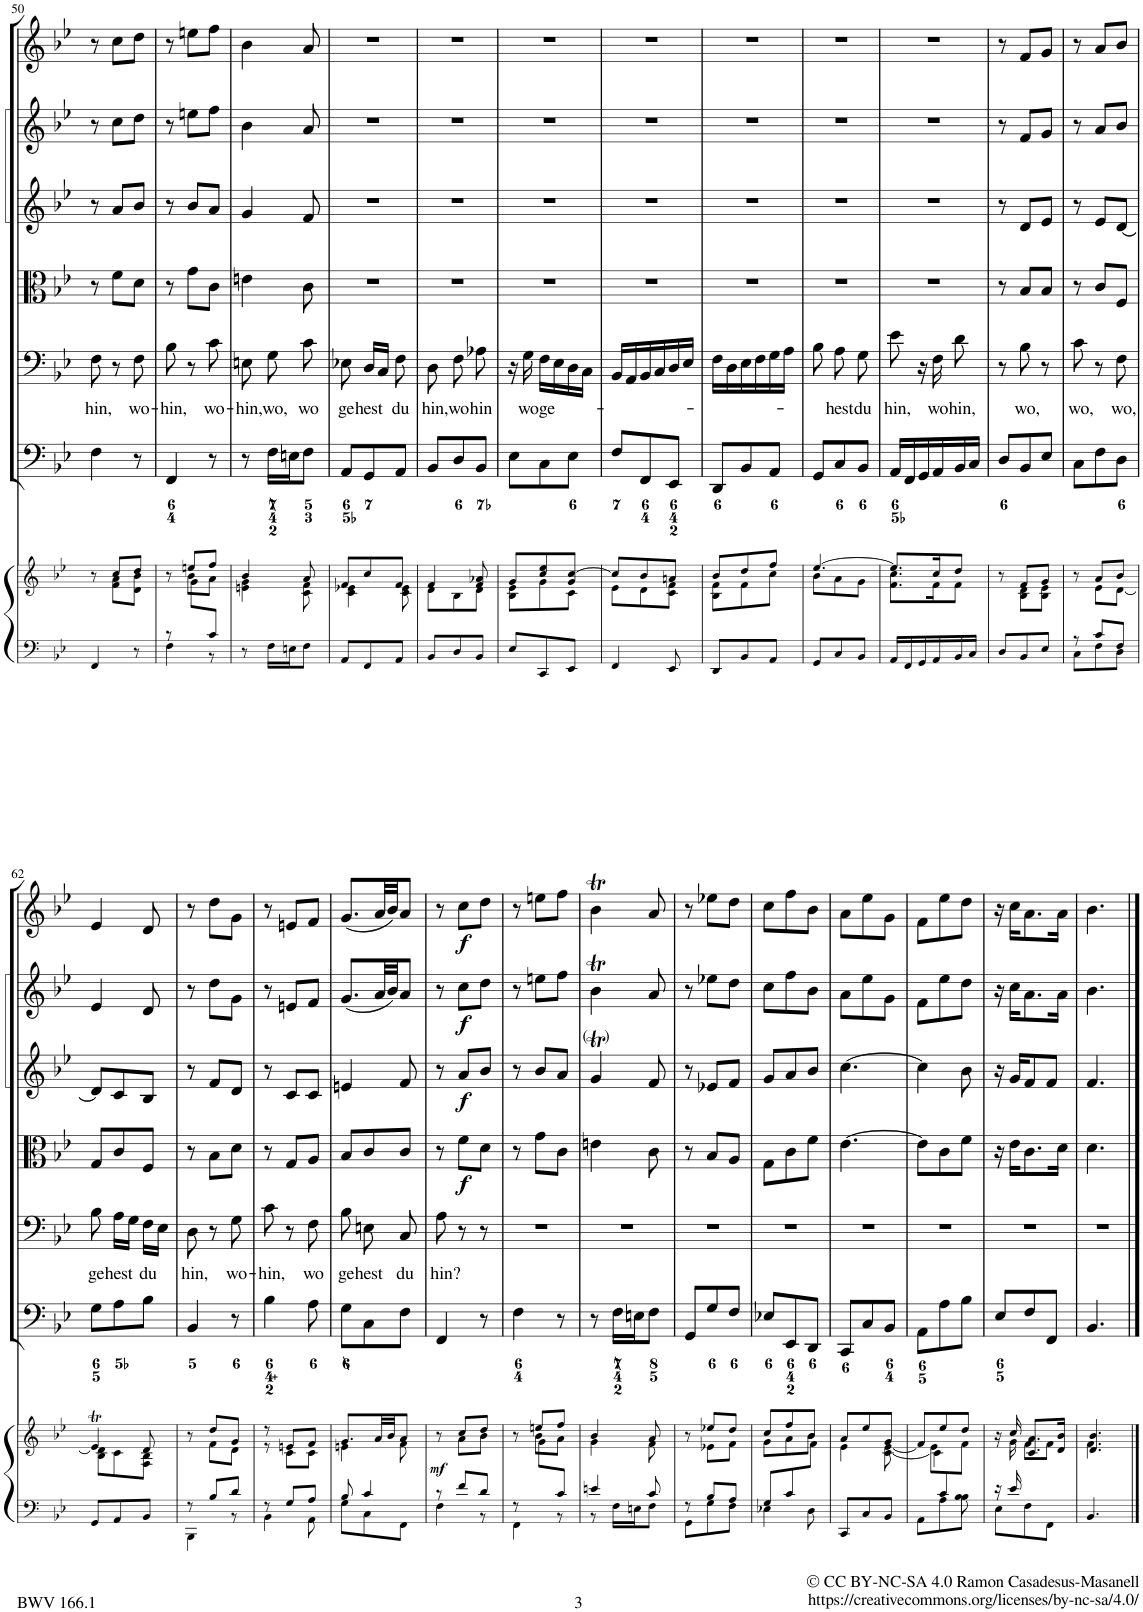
**kern	**kern	**dynam	**kern	**kern	**text	**kern	**dynam	**kern	**dynam	**kern	**dynam	**kern	**dynam
*part7	*part7	*part7	*part6	*part5	*part5	*part4	*part4	*part3	*part3	*part2	*part2	*part1	*part1
*staff8	*staff7	*staff7/8	*staff6	*staff5	*staff5	*staff4	*staff4	*staff3	*staff3	*staff2	*staff2	*staff1	*staff1
*I"Piano reduction	*	*	*I"Continuo	*I"Basso	*	*I"Viola	*	*I"Violino II	*	*I"Violino I	*	*I"Oboe	*
*I'Pno	*	*	*	*	*	*	*	*	*	*	*	*I'Ob	*
!!LO:PB:g=z
*clefF4	*clefG2	*	*clefF4	*clefF4	*	*clefC3	*	*clefG2	*	*clefG2	*	*clefG2	*
*k[b-e-]	*k[b-e-]	*	*k[b-e-]	*k[b-e-]	*	*k[b-e-]	*	*k[b-e-]	*	*k[b-e-]	*	*k[b-e-]	*
*M3/8	*M3/8	*	*M3/8	*M3/8	*	*M3/8	*	*M3/8	*	*M3/8	*	*M3/8	*
=50	=50	=50	=50	=50	=50	=50	=50	=50	=50	=50	=50	=50	=50
*	*^	*	*	*	*	*	*	*	*	*	*	*	*
!	!	!	!	!	!	!LO:LY:b	!	!	!	!	!	!	!	!
4FF/	8r	8ryy	.	4F\	8F\	hin,	8r	.	8r	.	8r	.	8r	.
.	8cc/L	8f\ 8a\L	.	.	8r	.	8f\L	.	8a/L	.	8cc\L	.	8cc\L	.
!	!	!	!	!	!	!LO:LY:b	!	!	!	!	!	!	!	!
8r	8dd/J	8d\ 8b-\J	.	8r	8F\	wo-	8d\J	.	8b-/J	.	8dd\J	.	8dd\J	.
=51	=51	=51	=51	=51	=51	=51	=51	=51	=51	=51	=51	=51	=51	=51
*^	*	*^	*	*	*	*	*	*	*	*	*	*	*	*
!	!	!	!	!	!	!	!	!LO:LY:b	!	!	!	!	!	!	!	!
8r	4F\	8r	8ryy	8ryy	.	4FF/	8B-\	-hin,	8r	.	8r	.	8r	.	8r	.
8ryy	.	8een/L	8b-\L	8g\L	.	.	8r	.	8g\L	.	8b-/L	.	8een\L	.	8een\L	.
!	!	!	!	!	!	!	!	!LO:LY:b	!	!	!	!	!	!	!	!
8c/J	8r	8ff/J	8a\J	8ryy	.	8r	8c\	wo-	8c\J	.	8a/J	.	8ff\J	.	8ff\J	.
=52	=52	=52	=52	=52	=52	=52	=52	=52	=52	=52	=52	=52	=52	=52	=52	=52
!	!	!	!	!	!	!	!	!LO:LY:b	!	!	!	!	!	!	!	!
*v	*v	*	*	*	*	*	*	*	*	*	*	*	*	*	*	*
*	*	*v	*v	*	*	*	*	*	*	*	*	*	*	*	*
8r	4b-/	4en\ 4g\	.	8r	8En\	-hin,	4en\	.	4g/	.	4b-\	.	4b-\	.
!	!	!	!	!	!	!LO:LY:b	!	!	!	!	!	!	!	!
16F\LL	.	.	.	16F\LL	8G\	wo,	.	.	.	.	.	.	.	.
16En\J	.	.	.	16En\J	.	.	.	.	.	.	.	.	.	.
!	!	!	!	!	!	!LO:LY:b	!	!	!	!	!	!	!	!
8F\J	8a/	8c\ 8f\	.	8F\J	8c\	wo	8c\	.	8f/	.	8a/	.	8a/	.
=53	=53	=53	=53	=53	=53	=53	=53	=53	=53	=53	=53	=53	=53	=53
!	!	!	!	!	!	!LO:LY:b	!	!	!	!	!	!	!	!
8AA/L	8f/L	4c\ 4e-X\	.	8AA/L	8E-X\	ge-	4.r	.	4.r	.	4.r	.	4.r	.
!	!	!	!	!	!	!LO:LY:b	!	!	!	!	!	!	!	!
8FF/	8cc/	.	.	8GG/	16D/LL	-hest	.	.	.	.	.	.	.	.
.	.	.	.	.	16C/JJ	.	.	.	.	.	.	.	.	.
!	!	!	!	!	!	!LO:LY:b	!	!	!	!	!	!	!	!
8AA/J	8f/J	8c\ 8e-\	.	8AA/J	8F\	du	.	.	.	.	.	.	.	.
=54	=54	=54	=54	=54	=54	=54	=54	=54	=54	=54	=54	=54	=54	=54
!	!	!	!	!	!	!LO:LY:b	!	!	!	!	!	!	!	!
8BB-/L	4f/	8d\L	.	8BB-/L	8D\	hin,	4.r	.	4.r	.	4.r	.	4.r	.
!	!	!	!	!	!	!LO:LY:b	!	!	!	!	!	!	!	!
8D/	.	8B-\	.	8D/	8F\	wo-	.	.	.	.	.	.	.	.
!	!	!	!	!	!	!LO:LY:b	!	!	!	!	!	!	!	!
8BB-/J	8f/ 8a-X/	8d\J	.	8BB-/J	8A-X\	-hin	.	.	.	.	.	.	.	.
=55	=55	=55	=55	=55	=55	=55	=55	=55	=55	=55	=55	=55	=55	=55
8E-/L	8g/L	8B-\ 8e-\L	.	8E-\L	16r	.	4.r	.	4.r	.	4.r	.	4.r	.
!	!	!	!	!	!	!LO:LY:b	!	!	!	!	!	!	!	!
.	.	.	.	.	16G\	wo	.	.	.	.	.	.	.	.
!	!	!	!	!	!	!LO:LY:b	!	!	!	!	!	!	!	!
8CC/	8cc/ 8ee-/	8g\	.	8C\	16F\LL	ge-	.	.	.	.	.	.	.	.
.	.	.	.	.	16E-\	.	.	.	.	.	.	.	.	.
8EE-/J	8g/ [8cc/J	8c\J	.	8E-\J	16D\	.	.	.	.	.	.	.	.	.
.	.	.	.	.	16C\JJ	.	.	.	.	.	.	.	.	.
=56	=56	=56	=56	=56	=56	=56	=56	=56	=56	=56	=56	=56	=56	=56
4FF/	8cc/L]	8e-\L	.	8F/L	16BB-/LL	.	4.r	.	4.r	.	4.r	.	4.r	.
.	.	.	.	.	16AA/	.	.	.	.	.	.	.	.	.
.	8b-/	8d\	.	8FF/	16BB-/	.	.	.	.	.	.	.	.	.
.	.	.	.	.	16C/	.	.	.	.	.	.	.	.	.
8EE-/	8an/J	8c\ 8f\J	.	8EE-/J	16D/	.	.	.	.	.	.	.	.	.
.	.	.	.	.	16E-/JJ	.	.	.	.	.	.	.	.	.
=57	=57	=57	=57	=57	=57	=57	=57	=57	=57	=57	=57	=57	=57	=57
8DD/L	8b-/L	8B-\ 8f\L	.	8DD/L	16F\LL	.	4.r	.	4.r	.	4.r	.	4.r	.
.	.	.	.	.	16D\	.	.	.	.	.	.	.	.	.
8BB-/	8dd/	8f\	.	8BB-/	16E-\	.	.	.	.	.	.	.	.	.
.	.	.	.	.	16F\	.	.	.	.	.	.	.	.	.
8AA/J	8ff/J	8cc\J	.	8AA/J	16G\	.	.	.	.	.	.	.	.	.
.	.	.	.	.	16A\JJ	.	.	.	.	.	.	.	.	.
=58	=58	=58	=58	=58	=58	=58	=58	=58	=58	=58	=58	=58	=58	=58
8GG/L	[4.ee-/	8b-\L	.	8GG/L	8B-\	.	4.r	.	4.r	.	4.r	.	4.r	.
!	!	!	!	!	!	!LO:LY:b	!	!	!	!	!	!	!	!
8C/	.	8a\	.	8C/	8A\	-hest	.	.	.	.	.	.	.	.
!	!	!	!	!	!	!LO:LY:b	!	!	!	!	!	!	!	!
8BB-/J	.	8g\J	.	8BB-/J	8G\	du	.	.	.	.	.	.	.	.
=59	=59	=59	=59	=59	=59	=59	=59	=59	=59	=59	=59	=59	=59	=59
!	!	!	!	!	!	!LO:LY:b	!	!	!	!	!	!	!	!
16AA/LL	8.ee-/L]	8.f\ 8.cc\L	.	16AA/LL	8e-\	hin,	4.r	.	4.r	.	4.r	.	4.r	.
16FF/	.	.	.	16FF/	.	.	.	.	.	.	.	.	.	.
16GG/	.	.	.	16GG/	16r	.	.	.	.	.	.	.	.	.
!	!	!	!	!	!	!LO:LY:b	!	!	!	!	!	!	!	!
16AA/	16cc/K	16f\K	.	16AA/	16F\	wo-	.	.	.	.	.	.	.	.
!	!	!	!	!	!	!LO:LY:b	!	!	!	!	!	!	!	!
16BB-/	8dd/J	8f\J	.	16BB-/	8d\	-hin,	.	.	.	.	.	.	.	.
16C/JJ	.	.	.	16C/JJ	.	.	.	.	.	.	.	.	.	.
=60	=60	=60	=60	=60	=60	=60	=60	=60	=60	=60	=60	=60	=60	=60
8D/L	8r	8ryy	.	8D/L	8r	.	8r	.	8r	.	8r	.	8r	.
!	!	!	!	!	!	!LO:LY:b	!	!	!	!	!	!	!	!
8BB-/	8f/L	8B-\ 8d\L	.	8BB-/	8B-\	wo,	8B-/L	.	8d/L	.	8f/L	.	8f/L	.
8E-/J	8g/J	8B-\ 8e-\J	.	8E-/J	8r	.	8B-/J	.	8e-/J	.	8g/J	.	8g/J	.
=61	=61	=61	=61	=61	=61	=61	=61	=61	=61	=61	=61	=61	=61	=61
*^	*	*	*	*	*	*	*	*	*	*	*	*	*	*
!	!	!	!	!	!	!	!LO:LY:b	!	!	!	!	!	!	!	!
8r	8C\L	8r	8ryy	.	8C\L	8c\	wo,	8r	.	8r	.	8r	.	8r	.
8c/L	8F\	8a/L	8e-\L	.	8F\	8r	.	8c/L	.	8e-/L	.	8a/L	.	8a/L	.
!	!	!	!	!	!	!	!LO:LY:b	!	!	!	!	!	!	!	!
8F/J	8D\J	8b-/J	[8d\J	.	8D\J	8F\	wo,	8F/J	.	[8d/J	.	8b-/J	.	8b-/J	.
!!LO:LB:g=z
=62	=62	=62	=62	=62	=62	=62	=62	=62	=62	=62	=62	=62	=62	=62	=62
!	!	!	!	!	!	!	!LO:LY:b	!	!	!	!	!	!	!	!
*v	*v	*	*	*	*	*	*	*	*	*	*	*	*	*	*
8GG/L	4e-T/	8B-\ 8d\]L	.	8G\L	8B-\	ge-	8G/L	.	8d/L]	.	4e-/	.	4e-/	.
!	!	!	!	!	!	!LO:LY:b	!	!	!	!	!	!	!	!
8AA/	.	8c\	.	8A\	16A\LL	-hest	8c/	.	8c/	.	.	.	.	.
.	.	.	.	.	16G\JJ	.	.	.	.	.	.	.	.	.
!	!	!	!	!	!	!LO:LY:b	!	!	!	!	!	!	!	!
8BB-/J	8d/	8F\ 8B-\J	.	8B-\J	16F\LL	du	8F/J	.	8B-/J	.	8d/	.	8d/	.
.	.	.	.	.	16E-\JJ	.	.	.	.	.	.	.	.	.
=63	=63	=63	=63	=63	=63	=63	=63	=63	=63	=63	=63	=63	=63	=63
*^	*	*	*	*	*	*	*	*	*	*	*	*	*	*
!	!	!	!	!	!	!	!LO:LY:b	!	!	!	!	!	!	!	!
8r	4BBB-\	8r	8ryy	.	4BB-/	8D\	hin,	8r	.	8r	.	8r	.	8r	.
8B-/L	.	8dd/L	8f\L	.	.	8r	.	8B-\L	.	8f/L	.	8dd\L	.	8dd\L	.
!	!	!	!	!	!	!	!LO:LY:b	!	!	!	!	!	!	!	!
8d/J	8r	8g/J	8d\J	.	8r	8G\	wo-	8d\J	.	8d/J	.	8g\J	.	8g\J	.
=64	=64	=64	=64	=64	=64	=64	=64	=64	=64	=64	=64	=64	=64	=64	=64
!	!	!	!	!	!	!	!LO:LY:b	!	!	!	!	!	!	!	!
8r	4BB-\	8r	8r	.	4B-\	8c\	-hin,	8r	.	8r	.	8r	.	8r	.
8G/L	.	8en/L	8c\L	.	.	8r	.	8G/L	.	8c/L	.	8en/L	.	8en/L	.
!	!	!	!	!	!	!	!LO:LY:b	!	!	!	!	!	!	!	!
8A/J	8AA\	8f/J	8c\J	.	8A\	8F\	wo	8A/J	.	8c/J	.	8f/J	.	8f/J	.
=65	=65	=65	=65	=65	=65	=65	=65	=65	=65	=65	=65	=65	=65	=65	=65
!	!	!	!	!	!	!	!LO:LY:b	!	!	!	!	!	!	!	!
8B-/	8G\L	8.g/L	4en\	.	8G\L	8B-\	ge-	8B-/L	.	4en/	.	(8.g/L	.	(8.g/L	.
!	!	!	!	!	!	!	!LO:LY:b	!	!	!	!	!	!	!	!
4c/	8C\	.	.	.	8C\	8En\	-hest	8c/	.	.	.	.	.	.	.
.	.	32a/LL	.	.	.	.	.	.	.	.	.	32a/LL	.	32a/LL	.
.	.	32b-/JJ	.	.	.	.	.	.	.	.	.	32b-/JJ)	.	32b-/JJ)	.
!	!	!	!	!	!	!	!LO:LY:b	!	!	!	!	!	!	!	!
.	8FF\J	8a/J	8f\	.	8F\J	8C/	du	8c/J	.	8f/	.	8a/J	.	8a/J	.
=66	=66	=66	=66	=66	=66	=66	=66	=66	=66	=66	=66	=66	=66	=66	=66
!	!	!	!	!LO:DY:b	!	!	!LO:LY:b	!	!	!	!	!	!	!	!
8r	4F\	8r	8ryy	mf	4FF/	8A\	hin?	8r	.	8r	.	8r	.	8r	.
!	!	!	!	!	!	!	!	!	!LO:DY:b	!	!LO:DY:b	!	!LO:DY:b	!	!LO:DY:b
8f/L	.	8cc/L	8a\L	.	.	8r	.	8f\L	f	8a/L	f	8cc\L	f	8cc\L	f
8d/J	8r	8dd/J	8b-\J	.	8r	8r	.	8d\J	.	8b-/J	.	8dd\J	.	8dd\J	.
=67	=67	=67	=67	=67	=67	=67	=67	=67	=67	=67	=67	=67	=67	=67	=67
*	*	*	*^	*	*	*	*	*	*	*	*	*	*	*	*
8r	4FF\	8r	8ryy	8ryy	.	4F\	4.r	.	8r	.	8r	.	8r	.	8r	.
8ryy	.	8een/L	8b-\L	8g\L	.	.	.	.	8g\L	.	8b-/L	.	8een\L	.	8een\L	.
8c/J	8r	8ff/J	8a\J	8ryy	.	8r	.	.	8c\J	.	8a/J	.	8ff\J	.	8ff\J	.
=68	=68	=68	=68	=68	=68	=68	=68	=68	=68	=68	=68	=68	=68	=68	=68	=68
!	!	!	!	!	!	!	!	!	!	!	!LO:TX:a:t=(    )	!	!	!	!	!
*	*	*	*v	*v	*	*	*	*	*	*	*	*	*	*	*	*
4en/	8r	4b-/	4g\	.	8r	4.r	.	4en\	.	4gT/	.	4b-T\	.	4b-T\	.
.	16F\LL	.	.	.	16F\LL	.	.	.	.	.	.	.	.	.	.
.	16En\J	.	.	.	16En\J	.	.	.	.	.	.	.	.	.	.
8c/	8F\J	8a/	8f\	.	8F\J	.	.	8c\	.	8f/	.	8a/	.	8a/	.
=69	=69	=69	=69	=69	=69	=69	=69	=69	=69	=69	=69	=69	=69	=69	=69
8r	8GG\L	8r	8ryy	.	8GG/L	4.r	.	8r	.	8r	.	8r	.	8r	.
8B-/L	8G\	8ee-X/L	8e-X\L	.	8G/	.	.	8B-/L	.	8e-X/L	.	8ee-X\L	.	8ee-X\L	.
8A/J	8F\J	8dd/J	8f\J	.	8F/J	.	.	8A/J	.	8f/J	.	8dd\J	.	8dd\J	.
=70	=70	=70	=70	=70	=70	=70	=70	=70	=70	=70	=70	=70	=70	=70	=70
*	*	*	*^	*	*	*	*	*	*	*	*	*	*	*	*
8G/L	4E-X\	8cc/L	8g\L	4ryy	.	8E-X/L	4.r	.	8G\L	.	8g/L	.	8cc\L	.	8cc\L	.
8c/	.	8ff/	8a\	.	.	8EE-/	.	.	8c\	.	8a/	.	8ff\	.	8ff\	.
8ryy	8D\	8b-/J	8b-\J	8f\J	.	8DD/J	.	.	8f\J	.	8b-/J	.	8b-\J	.	8b-\J	.
*v	*v	*	*	*	*	*	*	*	*	*	*	*	*	*	*	*
*	*	*v	*v	*	*	*	*	*	*	*	*	*	*	*	*
=71	=71	=71	=71	=71	=71	=71	=71	=71	=71	=71	=71	=71	=71	=71
8CC/L	8a/L	4e-\	.	8CC/L	4.r	.	[4.e-\	.	[4.cc\	.	8a\L	.	8a\L	.
8C/	8ee-/	.	.	8C/	.	.	.	.	.	.	8ee-\	.	8ee-\	.
8BB-/J	8g/J	[8c\ [8e-\	.	8BB-/J	.	.	.	.	.	.	8g\J	.	8g\J	.
=72	=72	=72	=72	=72	=72	=72	=72	=72	=72	=72	=72	=72	=72	=72
*^	*	*^	*	*	*	*	*	*	*	*	*	*	*	*
*	*^	*	*	*	*	*	*	*	*	*	*	*	*	*	*	*
4ryy	8ryy	8AA\L	8f/L	4c\]	8e-\L]	.	8AA\L	4.r	.	8e-\L]	.	4cc\]	.	8f\L	.	8f\L	.
.	8c/	8A\	8ee-/	.	8ryy	.	8A\	.	.	8c\	.	.	.	8ee-\	.	8ee-\	.
8B-\	8ryy	8B-\J	8dd/J	8ryy	8f\J	.	8B-\J	.	.	8f\J	.	8b-\	.	8dd\J	.	8dd\J	.
*	*v	*v	*	*	*	*	*	*	*	*	*	*	*	*	*	*	*
*	*	*	*v	*v	*	*	*	*	*	*	*	*	*	*	*	*
=73	=73	=73	=73	=73	=73	=73	=73	=73	=73	=73	=73	=73	=73	=73	=73
16r	8E-\L	16r	16ryy	.	8E-/L	4.r	.	16r	.	16r	.	16r	.	16r	.
16e-/	.	16cc/	16g\	.	.	.	.	16e-\KL	.	16g/KL	.	16cc\KL	.	16cc\KL	.
4ryy	8F\	8.c/ 8.a/L	8f\L	.	8F/	.	.	8.c\	.	8f/	.	8.a\	.	8.a\	.
.	8FF\J	.	8f\J	.	8FF/J	.	.	.	.	8f/J	.	.	.	.	.
.	.	16d/ 16b-/Jk	.	.	.	.	.	16d\Jk	.	.	.	16a\Jk	.	16a\Jk	.
*v	*v	*	*	*	*	*	*	*	*	*	*	*	*	*	*
=74	=74	=74	=74	=74	=74	=74	=74	=74	=74	=74	=74	=74	=74	=74
4.BB-/	4.d/ 4.b-/	4.f\	.	4.BB-/	4.r	.	4.d\	.	4.f/	.	4.b-\	.	4.b-\	.
*	*v	*v	*	*	*	*	*	*	*	*	*	*	*	*
==	==	==	==	==	==	==	==	==	==	==	==	==	==
*-	*-	*-	*-	*-	*-	*-	*-	*-	*-	*-	*-	*-	*-
